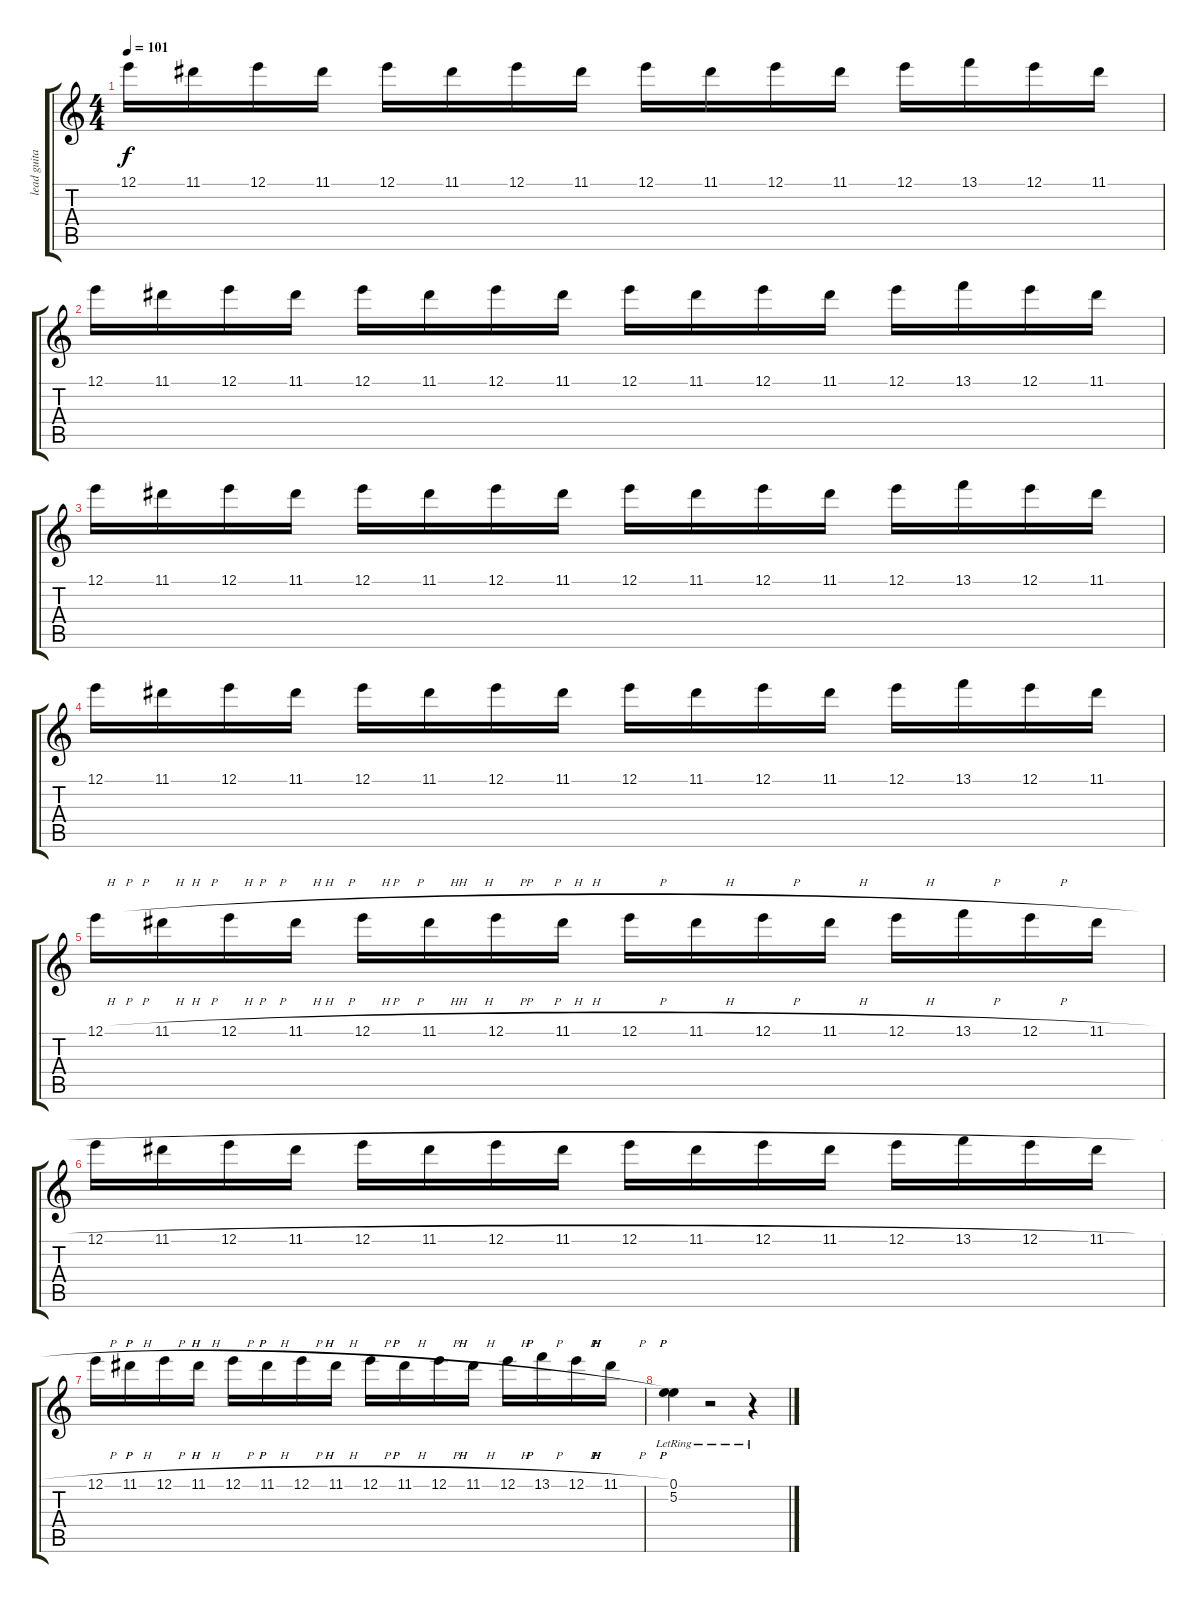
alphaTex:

\track ("lead guitar" "lead guita") {instrument overdrivenguitar}
\staff {score tabs}
\tuning (E4 B3 G3 D3 A2 E2) {hide}
\ts (4 4)
\tempo 101
\clef g2
\ks c
12.1.16{dy f} 11.1.16 12.1.16 11.1.16 12.1.16 11.1.16 12.1.16 11.1.16 12.1.16 11.1.16 12.1.16 11.1.16 12.1.16 13.1.16 12.1.16 11.1.16 |
12.1.16 11.1.16 12.1.16 11.1.16 12.1.16 11.1.16 12.1.16 11.1.16 12.1.16 11.1.16 12.1.16 11.1.16 12.1.16 13.1.16 12.1.16 11.1.16 |
12.1.16 11.1.16 12.1.16 11.1.16 12.1.16 11.1.16 12.1.16 11.1.16 12.1.16 11.1.16 12.1.16 11.1.16 12.1.16 13.1.16 12.1.16 11.1.16 |
12.1.16 11.1.16 12.1.16 11.1.16 12.1.16 11.1.16 12.1.16 11.1.16 12.1.16 11.1.16 12.1.16 11.1.16 12.1.16 13.1.16 12.1.16 11.1.16 |
12.1{h}.16 11.1{h}.16 12.1{h}.16 11.1{h}.16 12.1{h}.16 11.1{h}.16 12.1{h}.16 11.1{h}.16 12.1{h}.16 11.1{h}.16 12.1{h}.16 11.1{h}.16 12.1{h}.16 13.1{h}.16 12.1{h}.16 11.1{h}.16 |
12.1{h}.16 11.1{h}.16 12.1{h}.16 11.1{h}.16 12.1{h}.16 11.1{h}.16 12.1{h}.16 11.1{h}.16 12.1{h}.16 11.1{h}.16 12.1{h}.16 11.1{h}.16 12.1{h}.16 13.1{h}.16 12.1{h}.16 11.1{h}.16 |
12.1{h}.16 11.1{h}.16 12.1{h}.16 11.1{h}.16 12.1{h}.16 11.1{h}.16 12.1{h}.16 11.1{h}.16 12.1{h}.16 11.1{h}.16 12.1{h}.16 11.1{h}.16 12.1{h}.16 13.1{h}.16 12.1{h}.16 11.1{h}.16 |
(0.1 5.2{lr}).4 r.2 r.4
